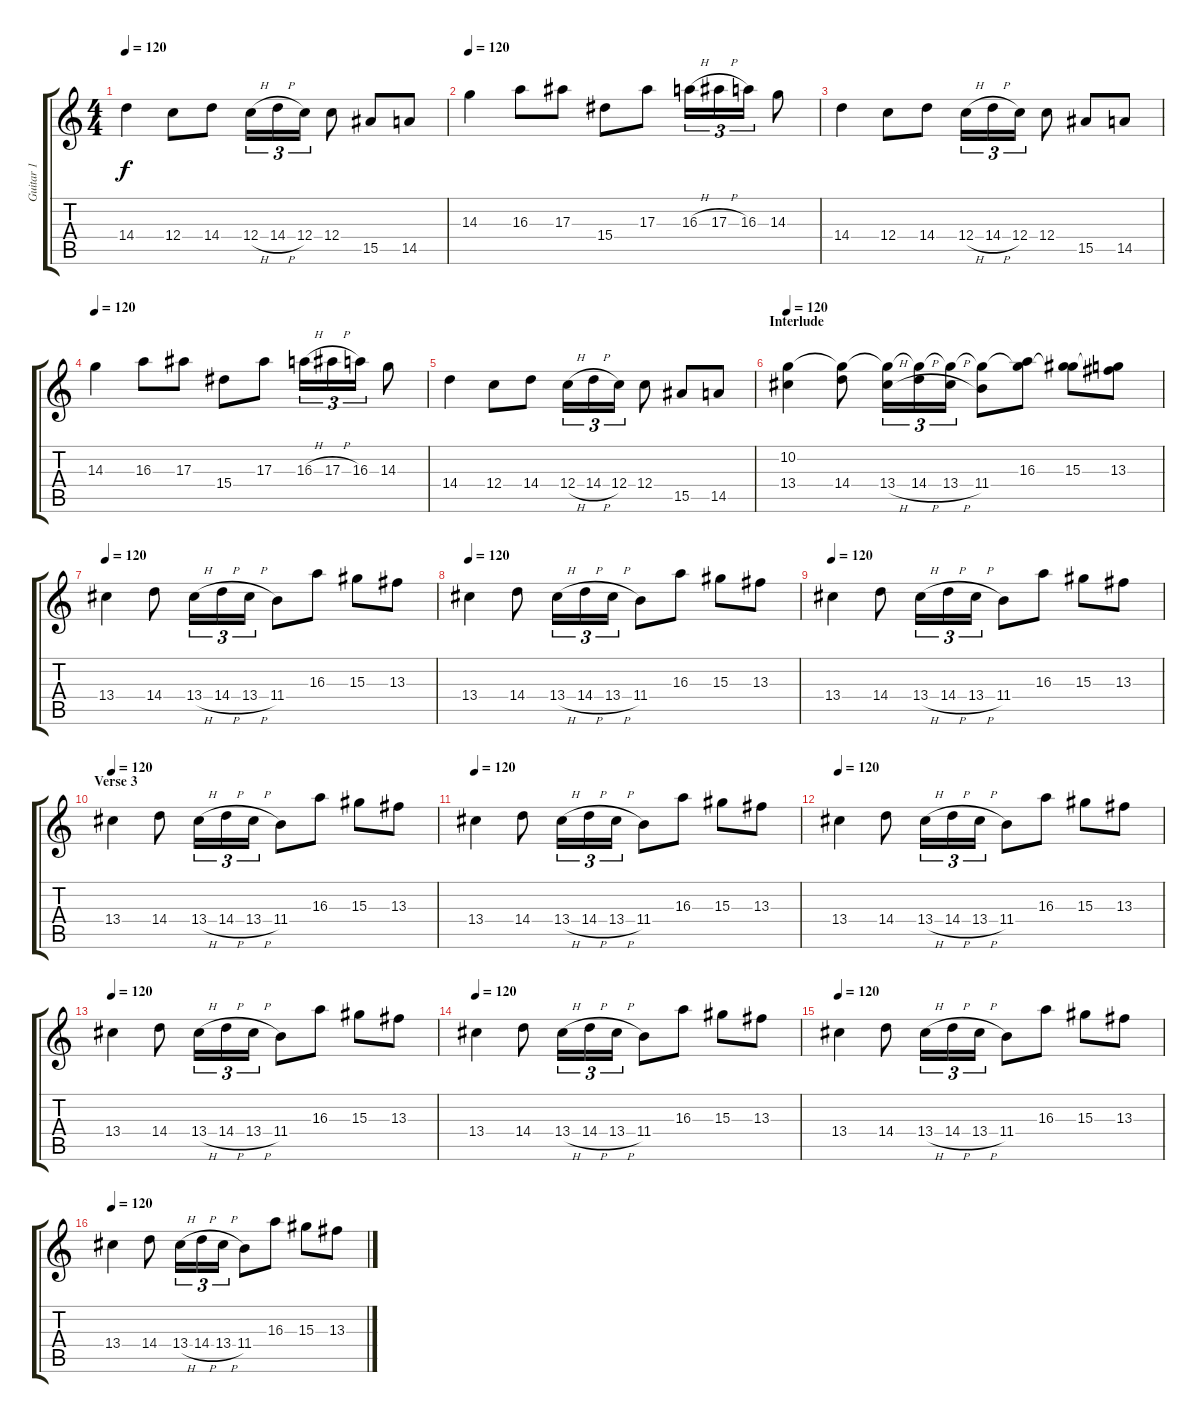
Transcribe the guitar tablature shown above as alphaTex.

\track ("Guitar 1" "Guitar 1") {instrument distortionguitar}
\staff {score tabs}
\tuning (D4 A3 F3 C3 G2 D2) {hide}
\ts (4 4)
\tempo 120
\clef g2
\ks c
14.4.4{dy f} 12.4.8 14.4.8 12.4{h}.16{tu (3 2)} 14.4{h}.16{tu (3 2)} 12.4.16{tu (3 2)} 12.4.8 15.5.8 14.5.8 |
\tempo 120
14.3.4 16.3.8 17.3.8 15.4.8 17.3.8 16.3{h}.16{tu (3 2)} 17.3{h}.16{tu (3 2)} 16.3.16{tu (3 2)} 14.3.8 |
14.4.4 12.4.8 14.4.8 12.4{h}.16{tu (3 2)} 14.4{h}.16{tu (3 2)} 12.4.16{tu (3 2)} 12.4.8 15.5.8 14.5.8 |
\tempo 120
14.3.4 16.3.8 17.3.8 15.4.8 17.3.8 16.3{h}.16{tu (3 2)} 17.3{h}.16{tu (3 2)} 16.3.16{tu (3 2)} 14.3.8 |
14.4.4 12.4.8 14.4.8 12.4{h}.16{tu (3 2)} 14.4{h}.16{tu (3 2)} 12.4.16{tu (3 2)} 12.4.8 15.5.8 14.5.8 |
\section ("" "Interlude")
\tempo 120
(10.2 13.4).4 (10.2{t} 14.4).8 (10.2{t} 13.4{h}).16{tu (3 2)} (10.2{t} 14.4{h}).16{tu (3 2)} (10.2{t} 13.4{h}).16{tu (3 2)} (10.2{t} 11.4).8 (10.2{t} 16.3).8 (10.2{t} 15.3).8 (10.2{t} 13.3).8 |
\tempo 120
13.4.4 14.4.8 13.4{h}.16{tu (3 2)} 14.4{h}.16{tu (3 2)} 13.4{h}.16{tu (3 2)} 11.4.8 16.3.8 15.3.8 13.3.8 |
\tempo 120
13.4.4 14.4.8 13.4{h}.16{tu (3 2)} 14.4{h}.16{tu (3 2)} 13.4{h}.16{tu (3 2)} 11.4.8 16.3.8 15.3.8 13.3.8 |
\tempo 120
13.4.4 14.4.8 13.4{h}.16{tu (3 2)} 14.4{h}.16{tu (3 2)} 13.4{h}.16{tu (3 2)} 11.4.8 16.3.8 15.3.8 13.3.8 |
\section ("" "Verse 3")
\tempo 120
13.4.4 14.4.8 13.4{h}.16{tu (3 2)} 14.4{h}.16{tu (3 2)} 13.4{h}.16{tu (3 2)} 11.4.8 16.3.8 15.3.8 13.3.8 |
\tempo 120
13.4.4 14.4.8 13.4{h}.16{tu (3 2)} 14.4{h}.16{tu (3 2)} 13.4{h}.16{tu (3 2)} 11.4.8 16.3.8 15.3.8 13.3.8 |
\tempo 120
13.4.4 14.4.8 13.4{h}.16{tu (3 2)} 14.4{h}.16{tu (3 2)} 13.4{h}.16{tu (3 2)} 11.4.8 16.3.8 15.3.8 13.3.8 |
\tempo 120
13.4.4 14.4.8 13.4{h}.16{tu (3 2)} 14.4{h}.16{tu (3 2)} 13.4{h}.16{tu (3 2)} 11.4.8 16.3.8 15.3.8 13.3.8 |
\tempo 120
13.4.4 14.4.8 13.4{h}.16{tu (3 2)} 14.4{h}.16{tu (3 2)} 13.4{h}.16{tu (3 2)} 11.4.8 16.3.8 15.3.8 13.3.8 |
\tempo 120
13.4.4 14.4.8 13.4{h}.16{tu (3 2)} 14.4{h}.16{tu (3 2)} 13.4{h}.16{tu (3 2)} 11.4.8 16.3.8 15.3.8 13.3.8 |
\tempo 120
13.4.4 14.4.8 13.4{h}.16{tu (3 2)} 14.4{h}.16{tu (3 2)} 13.4{h}.16{tu (3 2)} 11.4.8 16.3.8 15.3.8 13.3.8
